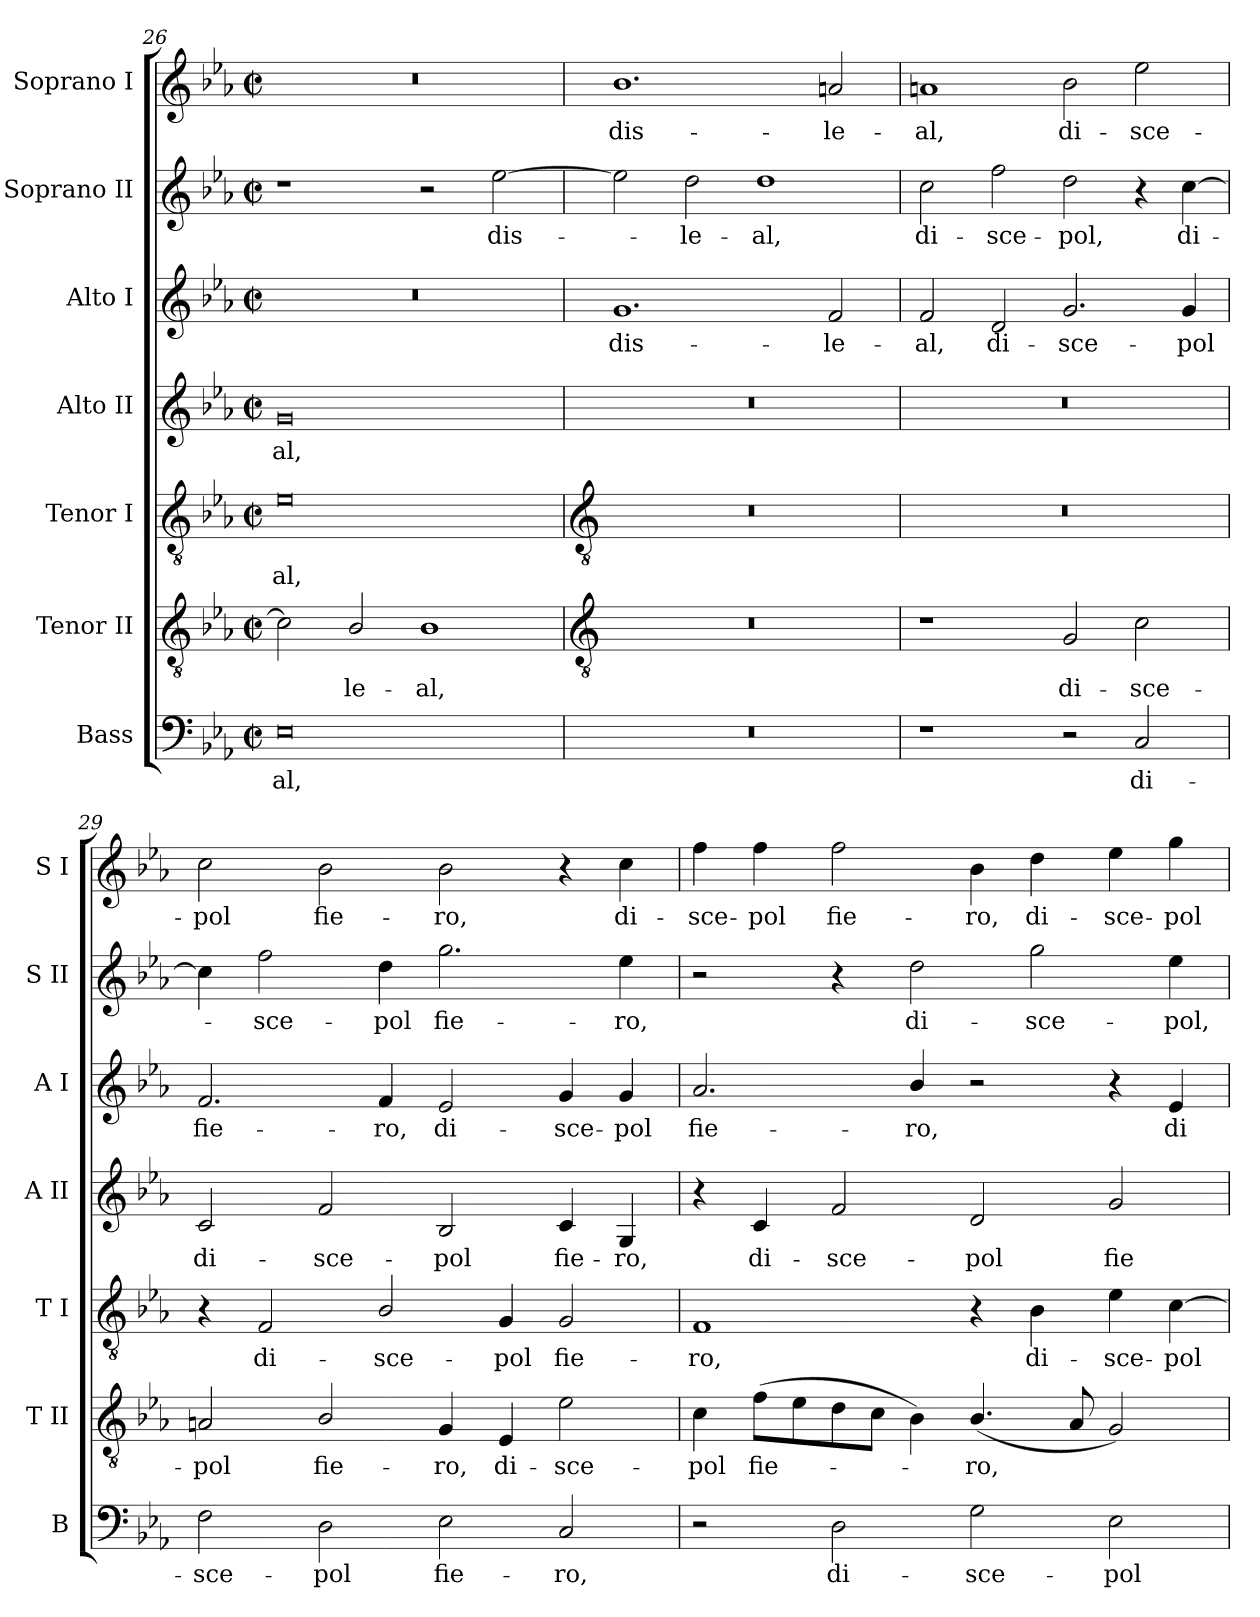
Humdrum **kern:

**kern	**text	**kern	**text	**kern	**text	**kern	**text	**kern	**text	**kern	**text	**kern	**text
*part7	*part7	*part6	*part6	*part5	*part5	*part4	*part4	*part3	*part3	*part2	*part2	*part1	*part1
*staff7	*staff7	*staff6	*staff6	*staff5	*staff5	*staff4	*staff4	*staff3	*staff3	*staff2	*staff2	*staff1	*staff1
*I"Bass	*	*I"Tenor II	*	*I"Tenor I	*	*I"Alto II	*	*I"Alto I	*	*I"Soprano II	*	*I"Soprano I	*
*I'B	*	*I'T II	*	*I'T I	*	*I'A II	*	*I'A I	*	*I'S II	*	*I'S I	*
*clefF4	*	*clefGv2	*	*clefGv2	*	*clefG2	*	*clefG2	*	*clefG2	*	*clefG2	*
*k[b-e-a-]	*	*k[b-e-a-]	*	*k[b-e-a-]	*	*k[b-e-a-]	*	*k[b-e-a-]	*	*k[b-e-a-]	*	*k[b-e-a-]	*
*E-:	*	*E-:	*	*E-:	*	*E-:	*	*E-:	*	*E-:	*	*E-:	*
*M4/2	*	*M4/2	*	*M4/2	*	*M4/2	*	*M4/2	*	*M4/2	*	*M4/2	*
*met(c|)	*	*met(c|)	*	*met(c|)	*	*met(c|)	*	*met(c|)	*	*met(c|)	*	*met(c|)	*
=26	=26	=26	=26	=26	=26	=26	=26	=26	=26	=26	=26	=26	=26
!	!LO:LY:b	!	!	!	!LO:LY:b	!	!LO:LY:b	!	!	!	!	!	!
0E-	al,	2c]	.	0e-	-al,	0g	-al,	0r	.	1r	.	0r	.
!	!	!	!LO:LY:b	!	!	!	!	!	!	!	!	!	!
.	.	2B-/	le-	.	.	.	.	.	.	.	.	.	.
!	!	!	!LO:LY:b	!	!	!	!	!	!	!	!	!	!
.	.	1B-	-al,	.	.	.	.	.	.	2r	.	.	.
!	!	!	!	!	!	!	!	!	!	!	!LO:LY:b	!	!
.	.	.	.	.	.	.	.	.	.	[2ee-	dis-	.	.
!!LO:LB:g=z
=27	=27	=27	=27	=27	=27	=27	=27	=27	=27	=27	=27	=27	=27
*	*	*clefGv2	*	*clefGv2	*	*	*	*	*	*	*	*	*
!	!	!	!	!	!	!	!	!	!LO:LY:b	!	!	!	!LO:LY:b
0r	.	0r	.	0r	.	0r	.	1.g	dis-	2ee-]	.	1.b-	dis-
!	!	!	!	!	!	!	!	!	!	!	!LO:LY:b	!	!
.	.	.	.	.	.	.	.	.	.	2dd	le-	.	.
!	!	!	!	!	!	!	!	!	!	!	!LO:LY:b	!	!
.	.	.	.	.	.	.	.	.	.	1dd	-al,	.	.
!	!	!	!	!	!	!	!	!	!LO:LY:b	!	!	!	!LO:LY:b
.	.	.	.	.	.	.	.	2f	-le-	.	.	2an	-le-
=28	=28	=28	=28	=28	=28	=28	=28	=28	=28	=28	=28	=28	=28
!	!	!	!	!	!	!	!	!	!LO:LY:b	!	!LO:LY:b	!	!LO:LY:b
1r	.	1r	.	0r	.	0r	.	2f	-al,	2cc	di-	1an	-al,
!	!	!	!	!	!	!	!	!	!LO:LY:b	!	!LO:LY:b	!	!
.	.	.	.	.	.	.	.	2d	di-	2ff	-sce-	.	.
!	!	!	!LO:LY:b	!	!	!	!	!	!LO:LY:b	!	!LO:LY:b	!	!LO:LY:b
2r	.	2G	di-	.	.	.	.	2.g	-sce-	2dd	-pol,	2b-	di-
!	!LO:LY:b	!	!LO:LY:b	!	!	!	!	!	!	!	!	!	!LO:LY:b
2C	di-	2c	-sce-	.	.	.	.	.	.	4r	.	2ee-	-sce-
!	!	!	!	!	!	!	!	!	!LO:LY:b	!	!LO:LY:b	!	!
.	.	.	.	.	.	.	.	4g	-pol	[4cc	di-	.	.
=29	=29	=29	=29	=29	=29	=29	=29	=29	=29	=29	=29	=29	=29
!	!LO:LY:b	!	!LO:LY:b	!	!	!	!LO:LY:b	!	!LO:LY:b	!	!	!	!LO:LY:b
2F	-sce-	2An	-pol	4r	.	2c	di-	2.f	fie-	4cc]	.	2cc	-pol
!	!	!	!	!	!LO:LY:b	!	!	!	!	!	!LO:LY:b	!	!
.	.	.	.	2F	di-	.	.	.	.	2ff	sce-	.	.
!	!LO:LY:b	!	!LO:LY:b	!	!	!	!LO:LY:b	!	!	!	!	!	!LO:LY:b
2D	-pol	2B-/	fie-	.	.	2f	-sce-	.	.	.	.	2b-	fie-
!	!	!	!	!	!LO:LY:b	!	!	!	!LO:LY:b	!	!LO:LY:b	!	!
.	.	.	.	2B-/	-sce-	.	.	4f	-ro,	4dd	-pol	.	.
!	!LO:LY:b	!	!LO:LY:b	!	!	!	!LO:LY:b	!	!LO:LY:b	!	!LO:LY:b	!	!LO:LY:b
2E-	fie-	4G	-ro,	.	.	2B-	-pol	2e-	di-	2.gg	fie-	2b-	-ro,
!	!	!	!LO:LY:b	!	!LO:LY:b	!	!	!	!	!	!	!	!
.	.	4E-	di-	4G	-pol	.	.	.	.	.	.	.	.
!	!LO:LY:b	!	!LO:LY:b	!	!LO:LY:b	!	!LO:LY:b	!	!LO:LY:b	!	!	!	!
2C	-ro,	2e-	-sce-	2G	fie-	4c	fie-	4g	-sce-	.	.	4r	.
!	!	!	!	!	!	!	!LO:LY:b	!	!LO:LY:b	!	!LO:LY:b	!	!LO:LY:b
.	.	.	.	.	.	4G	-ro,	4g	-pol	4ee-	-ro,	4cc	di-
=30	=30	=30	=30	=30	=30	=30	=30	=30	=30	=30	=30	=30	=30
!	!	!	!LO:LY:b	!	!LO:LY:b	!	!	!	!LO:LY:b	!	!	!	!LO:LY:b
2r	.	4c	-pol	1F	-ro,	4r	.	2.a-	fie-	2r	.	4ff	-sce-
!	!	!	!LO:LY:b	!	!	!	!LO:LY:b	!	!	!	!	!	!LO:LY:b
.	.	(>8fL	fie-	.	.	4c	di-	.	.	.	.	4ff	-pol
.	.	8e-	.	.	.	.	.	.	.	.	.	.	.
!	!LO:LY:b	!	!	!	!	!	!LO:LY:b	!	!	!	!	!	!LO:LY:b
2D	di-	8d	.	.	.	2f	-sce-	.	.	4r	.	2ff	fie-
.	.	8cJ	.	.	.	.	.	.	.	.	.	.	.
!	!	!	!	!	!	!	!	!	!LO:LY:b	!	!LO:LY:b	!	!
.	.	4B-)	.	.	.	.	.	4b-/	-ro,	2dd	di-	.	.
!	!LO:LY:b	!	!LO:LY:b	!	!	!	!LO:LY:b	!	!	!	!	!	!LO:LY:b
2G	-sce-	(<4.B-/	ro,	4r	.	2d	-pol	2r	.	.	.	4b-	-ro,
!	!	!	!	!	!LO:LY:b	!	!	!	!	!	!LO:LY:b	!	!LO:LY:b
.	.	.	.	4B-	di-	.	.	.	.	2gg	-sce-	4dd	di-
.	.	8A-	.	.	.	.	.	.	.	.	.	.	.
!	!LO:LY:b	!	!	!	!LO:LY:b	!	!LO:LY:b	!	!	!	!	!	!LO:LY:b
2E-	-pol	2G)	.	4e-	-sce-	2g	fie-	4r	.	.	.	4ee-	-sce-
!	!	!	!	!	!LO:LY:b	!	!	!	!LO:LY:b	!	!LO:LY:b	!	!LO:LY:b
.	.	.	.	[4c	-pol	.	.	4e-	di-	4ee-	-pol,	4gg	-pol
=	=	=	=	=	=	=	=	=	=	=	=	=	=
*-	*-	*-	*-	*-	*-	*-	*-	*-	*-	*-	*-	*-	*-
